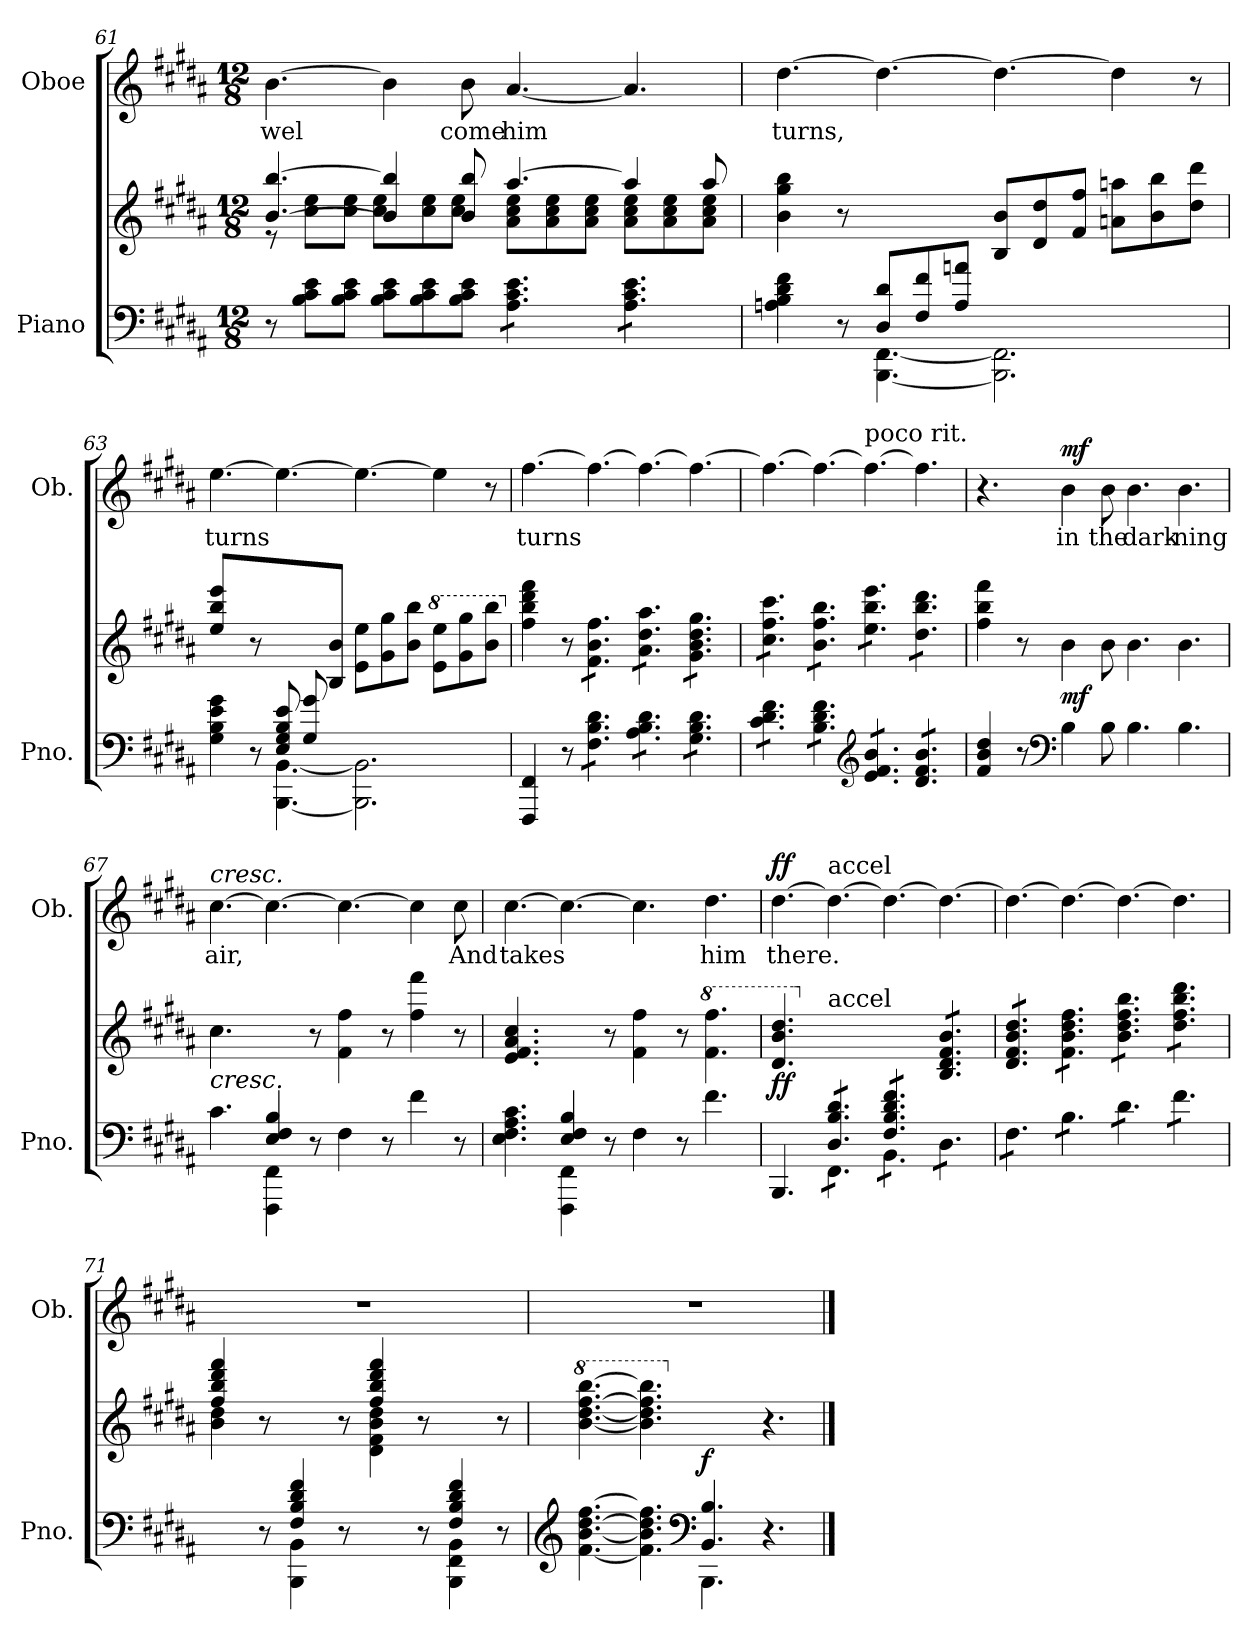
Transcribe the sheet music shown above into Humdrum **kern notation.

**kern	**kern	**dynam	**kern	**text	**dynam
*part2	*part2	*part2	*part1	*part1	*part1
*staff3	*staff2	*staff2/3	*staff1	*staff1	*staff1
*I"Piano	*	*	*I"Oboe	*	*
*I'Pno.	*	*	*I'Ob.	*	*
*clefF4	*clefG2	*	*clefG2	*	*
*k[f#c#g#d#a#]	*k[f#c#g#d#a#]	*	*k[f#c#g#d#a#]	*	*
*M12/8	*M12/8	*	*M12/8	*	*
=61	=61	=61	=61	=61	=61
*	*^	*	*	*	*
!	!	!	!	!	!LO:LY:b	!
8r	[<4.b/ [4.bb/	8r	.	[4.b\	wel	.
8B\ 8c#\ 8e\L	.	8cc#\ 8ee\L	.	.	.	.
8B\ 8c#\ 8e\J	.	8cc#\ 8ee\J	.	.	.	.
8B\ 8c#\ 8e\L	4b/] 4bb/]	8cc#\ 8ee\L	.	4b\]	.	.
8B\ 8c#\ 8e\	.	8cc#\ 8ee\	.	.	.	.
!	!	!	!	!	!LO:LY:b	!
8B\ 8c#\ 8e\J	8b/ 8bb/	8cc#\ 8ee\J	.	8b\	come	.
!	!	!	!	!	!LO:LY:b	!
*tremolo	*	*	*	*	*	*
*	*tremolo	*	*	*	*	*
8A#\ 8c#\ 8e\L	[4.aa#/	8a#\ 8cc#\ 8ee\L	.	[4.a#/	him	.
8A#\ 8c#\ 8e\	.	8a#\ 8cc#\ 8ee\	.	.	.	.
8A#\ 8c#\ 8e\J	.	8a#\ 8cc#\ 8ee\J	.	.	.	.
8A#\ 8c#\ 8e\L	4aa#/]	8a#\ 8cc#\ 8ee\L	.	4.a#/]	.	.
8A#\ 8c#\ 8e\	.	8a#\ 8cc#\ 8ee\	.	.	.	.
8A#\ 8c#\ 8e\J	8aa#/	8a#\ 8cc#\ 8ee\J	.	.	.	.
*	*Xtremolo	*	*	*	*	*
*Xtremolo	*	*	*	*	*	*
*	*v	*v	*	*	*	*
=62	=62	=62	=62	=62	=62
*^	*	*	*	*	*
!	!	!	!	!	!LO:LY:b	!
4.ryy	4An\ 4B\ 4d#\ 4f#\	4b\ 4gg#\ 4bb\	.	[4.dd#\	turns,	.
.	8r	8r	.	.	.	.
8D#/ 8d#/L	[4.BBB\ [4.FF#\	4.ryy	.	4.dd#\_	.	.
8F#/ 8f#/	.	.	.	.	.	.
8A/ 8an/J	.	.	.	.	.	.
2.ryy	2.BBB\] 2.FF#\]	8B/ 8b/L	.	4.dd#\_	.	.
.	.	8d#/ 8dd#/	.	.	.	.
.	.	8f#/ 8ff#/J	.	.	.	.
.	.	8an\ 8aan\L	.	4dd#\]	.	.
.	.	8b\ 8bb\	.	.	.	.
.	.	8dd#\ 8ddd#\J	.	8r	.	.
!!LO:LB:g=z
=63	=63	=63	=63	=63	=63	=63
!	!	!	!	!	!LO:LY:b	!
4.ryy	4G#\ 4B\ 4e\ 4g#\	4ee\ 4bb\ 4eee\	.	[4.ee\	turns	.
.	8r	8r	.	.	.	.
8E/ 8G#/ 8B/ 8e/L	[4.BBB\ [4.BB\	4ryy	.	4.ee\_	.	.
8G#/ 8g#/	.	.	.	.	.	.
2..ryy	.	8B/ 8b/J	.	.	.	.
.	2.BBB\] 2.BB\]	8e\ 8ee\L	.	4.ee\_	.	.
.	.	8g#\ 8gg#\	.	.	.	.
.	.	8b\ 8bb\J	.	.	.	.
*	*	*8va	*	*	*	*
.	.	8ee\ 8eee\L	.	4ee\]	.	.
.	.	8gg#\ 8ggg#\	.	.	.	.
.	.	8bb\ 8bbb\J	.	8r	.	.
*v	*v	*	*	*	*	*
=64	=64	=64	=64	=64	=64
*	*X8va	*	*	*	*
!	!	!	!	!LO:LY:b	!
4FFF#/ 4FF#/	4ff#\ 4bb\ 4ddd#\ 4fff#\	.	[4.ff#\	turns	.
8r	8r	.	.	.	.
*tremolo	*	*	*	*	*
*	*tremolo	*	*	*	*
8F#\ 8B\ 8d#\L	8f#\ 8b\ 8ff#\L	.	4.ff#\_	.	.
8F#\ 8B\ 8d#\	8f#\ 8b\ 8ff#\	.	.	.	.
8F#\ 8B\ 8d#\J	8f#\ 8b\ 8ff#\J	.	.	.	.
8A#\ 8B\ 8d#\L	8a#\ 8dd#\ 8aa#\L	.	4.ff#\_	.	.
8A#\ 8B\ 8d#\	8a#\ 8dd#\ 8aa#\	.	.	.	.
8A#\ 8B\ 8d#\J	8a#\ 8dd#\ 8aa#\J	.	.	.	.
8G#\ 8B\ 8d#\L	8g#\ 8b\ 8dd#\ 8gg#\L	.	4.ff#\_	.	.
8G#\ 8B\ 8d#\	8g#\ 8b\ 8dd#\ 8gg#\	.	.	.	.
8G#\ 8B\ 8d#\J	8g#\ 8b\ 8dd#\ 8gg#\J	.	.	.	.
=65	=65	=65	=65	=65	=65
8c#\ 8d#\ 8f#\L	8cc#\ 8ff#\ 8ccc#\L	.	4.ff#\_	.	.
8c#\ 8d#\ 8f#\	8cc#\ 8ff#\ 8ccc#\	.	.	.	.
8c#\ 8d#\ 8f#\J	8cc#\ 8ff#\ 8ccc#\J	.	.	.	.
8B\ 8d#\ 8f#\L	8b\ 8ff#\ 8bb\L	.	4.ff#\_	.	.
8B\ 8d#\ 8f#\	8b\ 8ff#\ 8bb\	.	.	.	.
8B\ 8d#\ 8f#\J	8b\ 8ff#\ 8bb\J	.	.	.	.
*clefG2	*	*	*	*	*
!	!	!	!LO:TX:a:t=poco rit.	!	!
8e/ 8f#/ 8b/L	8ee\ 8bb\ 8eee\L	.	4.ff#\_	.	.
8e/ 8f#/ 8b/	8ee\ 8bb\ 8eee\	.	.	.	.
8e/ 8f#/ 8b/J	8ee\ 8bb\ 8eee\J	.	.	.	.
8d#/ 8f#/ 8b/L	8dd#\ 8bb\ 8ddd#\L	.	4.ff#\]	.	.
8d#/ 8f#/ 8b/	8dd#\ 8bb\ 8ddd#\	.	.	.	.
8d#/ 8f#/ 8b/J	8dd#\ 8bb\ 8ddd#\J	.	.	.	.
*	*Xtremolo	*	*	*	*
*Xtremolo	*	*	*	*	*
!!LO:LB:g=z
=66	=66	=66	=66	=66	=66
4f#/ 4b/ 4dd#/	4ff#\ 4bb\ 4fff#\	.	4.r	.	.
8r	8r	.	.	.	.
*clefF4	*	*	*	*	*
!	!	!LO:DY:b	!	!LO:LY:b	!LO:DY:a
4B\	4b\	mf	4b\	in	mf
!	!	!	!	!LO:LY:b	!
8B\	8b\	.	8b\	the	.
!	!	!	!	!LO:LY:b	!
4.B\	4.b\	.	4.b\	dark-	.
!	!	!	!	!LO:LY:b	!
4.B\	4.b\	.	4.b\	-ning	.
=67	=67	=67	=67	=67	=67
*^	*	*	*	*	*
!	!	!	!	!LO:TX:a:i:t=cresc.	!	!
!	!	!LO:TX:b:i:t=cresc.	!	!	!	!
!	!	!	!	!	!LO:LY:b	!
4.ryy	4.c#\	4.cc#\	.	[4.cc#\	air,	.
4E/ 4F#/ 4B/	4FFF#\ 4FF#\	4ryy	.	4.cc#\_	.	.
2..ryy	8r	8r	.	.	.	.
.	4F#\	4f#\ 4ff#\	.	4.cc#\_	.	.
.	8r	8r	.	.	.	.
.	4f#\	4ff#\ 4fff#\	.	4cc#\]	.	.
!	!	!	!	!	!LO:LY:b	!
.	8r	8r	.	8cc#\	And	.
=68	=68	=68	=68	=68	=68	=68
!	!	!	!	!	!LO:LY:b	!
4.ryy	4.E\ 4.F#\ 4.A#\ 4.c#\	4.e/ 4.f#/ 4.a#/ 4.cc#/	.	[4.cc#\	takes	.
4E/ 4F#/ 4B/	4FFF#\ 4FF#\	4ryy	.	4.cc#\_	.	.
2..ryy	8r	8r	.	.	.	.
.	4F#\	4f#\ 4ff#\	.	4.cc#\]	.	.
.	8r	8r	.	.	.	.
*	*	*8va	*	*	*	*
!	!	!	!	!	!LO:LY:b	!
.	4.f#\	4.ff#\ 4.fff#\	.	4.dd#\	him	.
=69	=69	=69	=69	=69	=69	=69
!	!	!	!LO:DY:b	!	!LO:LY:b	!LO:DY:a
4.ryy	4.BBB/	4.dd#/ 4.bb/ 4.ddd#/	ff	[4.dd#\	there.	ff
*	*	*X8va	*	*	*	*
!	!	!	!	!LO:TX:a:t=accel	!	!
!	!	!LO:TX:a:t=accel	!	!	!	!
*tremolo	*	*	*	*	*	*
8D#/ 8B/ 8d#/L	8FF#\L	2.ryy	.	4.dd#\_	.	.
8D#/ 8B/ 8d#/	8FF#\	.	.	.	.	.
8D#/ 8B/ 8d#/J	8FF#\J	.	.	.	.	.
8F#/ 8B/ 8d#/ 8f#/L	8BB\L	.	.	4.dd#\_	.	.
8F#/ 8B/ 8d#/ 8f#/	8BB\	.	.	.	.	.
8F#/ 8B/ 8d#/ 8f#/J	8BB\J	.	.	.	.	.
*	*	*tremolo	*	*	*	*
4.ryy	8D#\L	8B/ 8d#/ 8f#/ 8b/L	.	4.dd#\_	.	.
.	8D#\	8B/ 8d#/ 8f#/ 8b/	.	.	.	.
.	8D#\J	8B/ 8d#/ 8f#/ 8b/J	.	.	.	.
*v	*v	*	*	*	*	*
!!LO:PB:g=z
=70	=70	=70	=70	=70	=70
8F#\L	8d#/ 8f#/ 8b/ 8dd#/L	.	4.dd#\_	.	.
8F#\	8d#/ 8f#/ 8b/ 8dd#/	.	.	.	.
8F#\J	8d#/ 8f#/ 8b/ 8dd#/J	.	.	.	.
8B\L	8f#\ 8b\ 8dd#\ 8ff#\L	.	4.dd#\_	.	.
8B\	8f#\ 8b\ 8dd#\ 8ff#\	.	.	.	.
8B\J	8f#\ 8b\ 8dd#\ 8ff#\J	.	.	.	.
8d#\L	8b\ 8dd#\ 8ff#\ 8bb\L	.	4.dd#\_	.	.
8d#\	8b\ 8dd#\ 8ff#\ 8bb\	.	.	.	.
8d#\J	8b\ 8dd#\ 8ff#\ 8bb\J	.	.	.	.
8f#\L	8dd#\ 8ff#\ 8bb\ 8ddd#\L	.	4.dd#\]	.	.
8f#\	8dd#\ 8ff#\ 8bb\ 8ddd#\	.	.	.	.
8f#\J	8dd#\ 8ff#\ 8bb\ 8ddd#\J	.	.	.	.
*	*Xtremolo	*	*	*	*
*Xtremolo	*	*	*	*	*
=71	=71	=71	=71	=71	=71
*^	*^	*	*	*	*
4.ryy	4ryy	4ff#/ 4bb/ 4ddd#/ 4fff#/	4b\ 4dd#\	.	1.r	.	.
.	8r	8r	2ryy	.	.	.	.
4F#/ 4B/ 4d#/ 4f#/	4BBB\ 4BB\	4ryy	.	.	.	.	.
2ryy	8r	8r	.	.	.	.	.
.	4ryy	4ff#/ 4bb/ 4ddd#/ 4fff#/	4d#\ 4f#\ 4b\ 4dd#\	.	.	.	.
.	8r	8r	2ryy	.	.	.	.
4F#/ 4B/ 4d#/ 4f#/	4BBB\ 4FF#\ 4BB\	4ryy	.	.	.	.	.
8ryy	8r	8r	.	.	.	.	.
*	*	*v	*v	*	*	*	*
=72	=72	=72	=72	=72	=72	=72
*clefG2	*	*	*	*	*	*
*	*	*8va	*	*	*	*
2.ryy	[4.f#\ [4.b\ [4.dd#\ [4.ff#\	[4.bb\ [4.ddd#\ [4.fff#\ [4.bbb\	.	1.r	.	.
.	4.f#\] 4.b\] 4.dd#\] 4.ff#\]	4.bb\] 4.ddd#\] 4.fff#\] 4.bbb\]	.	.	.	.
*clefF4	*	*	*	*	*	*
*	*	*X8va	*	*	*	*
!	!	!	!LO:DY:b	!	!	!
4.BB/ 4.B/	4.BBB\	4.ryy	f	.	.	.
4.ryy	4.r	4.r	.	.	.	.
*v	*v	*	*	*	*	*
==	==	==	==	==	==
*-	*-	*-	*-	*-	*-
